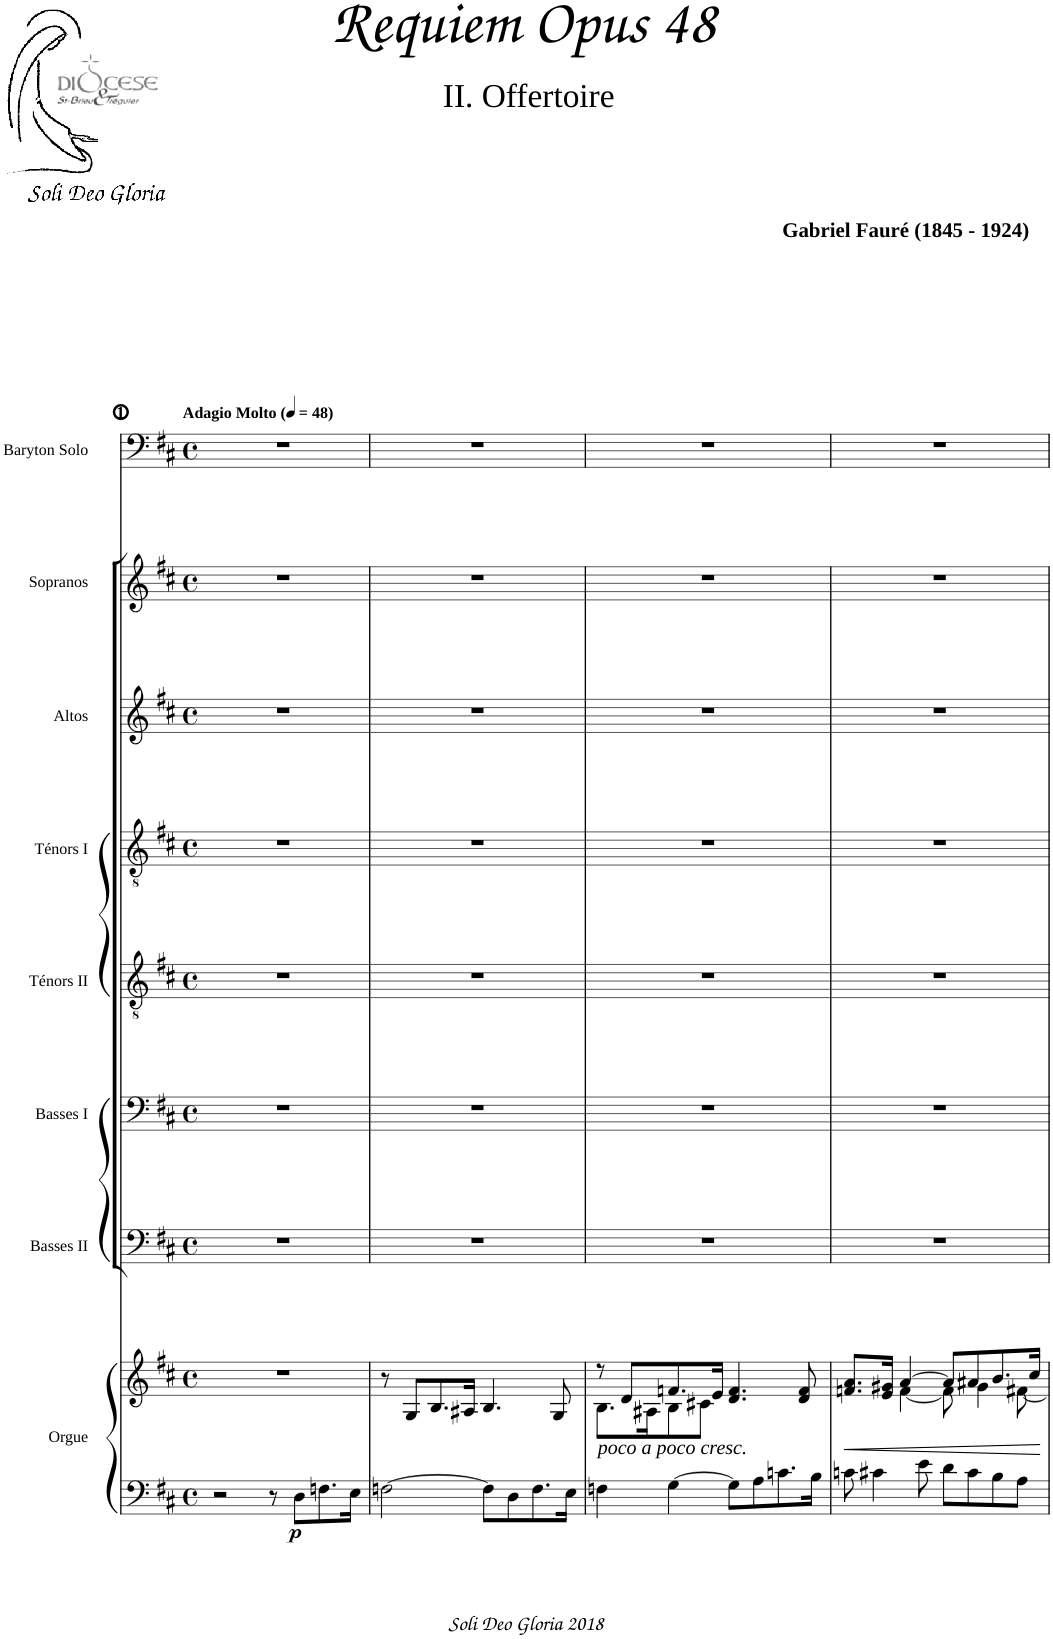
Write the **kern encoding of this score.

**kern	**kern	**dynam	**kern	**kern	**kern	**kern	**kern	**kern	**kern
*part8	*part8	*part8	*part7	*part6	*part5	*part4	*part3	*part2	*part1
*staff9	*staff8	*staff8/9	*staff7	*staff6	*staff5	*staff4	*staff3	*staff2	*staff1
*I"Orgue	*	*	*I"Basses II	*I"Basses I	*I"Ténors II	*I"Ténors I	*I"Altos	*I"Sopranos	*I"Baryton Solo
*I'Org.	*	*	*I'B. II	*I'B. I	*I'T. II	*I'T. I	*I'A.	*I'S.	*I'Bar.
*clefF4	*clefG2	*	*clefF4	*clefF4	*clefGv2	*clefGv2	*clefG2	*clefG2	*clefF4
*k[f#c#]	*k[f#c#]	*	*k[f#c#]	*k[f#c#]	*k[f#c#]	*k[f#c#]	*k[f#c#]	*k[f#c#]	*k[f#c#]
*M4/4	*M4/4	*	*M4/4	*M4/4	*M4/4	*M4/4	*M4/4	*M4/4	*M4/4
*met(c)	*met(c)	*	*met(c)	*met(c)	*met(c)	*met(c)	*met(c)	*met(c)	*met(c)
=1	=1	=1	=1	=1	=1	=1	=1	=1	=1
2r	1r	.	1r	1r	1r	1r	1r	1r	1r
8r	.	.	.	.	.	.	.	.	.
!	!	!LO:DY:b=2	!	!	!	!	!	!	!
8D\L	.	p	.	.	.	.	.	.	.
8.Fn\	.	.	.	.	.	.	.	.	.
16E\Jk	.	.	.	.	.	.	.	.	.
=2	=2	=2	=2	=2	=2	=2	=2	=2	=2
[2Fn\	8r	.	1r	1r	1r	1r	1r	1r	1r
.	8G/L	.	.	.	.	.	.	.	.
.	8.B/	.	.	.	.	.	.	.	.
.	16A#X/Jk	.	.	.	.	.	.	.	.
8F\L]	4.B/	.	.	.	.	.	.	.	.
8D\	.	.	.	.	.	.	.	.	.
8.F\	.	.	.	.	.	.	.	.	.
.	8G/	.	.	.	.	.	.	.	.
16E\Jk	.	.	.	.	.	.	.	.	.
=3	=3	=3	=3	=3	=3	=3	=3	=3	=3
*	*^	*	*	*	*	*	*	*	*
!	!LO:TX:b:i:t=poco a poco cresc.	!	!	!	!	!	!	!	!	!
4Fn\	8r	8.B\L	.	1r	1r	1r	1r	1r	1r	1r
.	8d/L	.	.	.	.	.	.	.	.	.
.	.	16A#X\K	.	.	.	.	.	.	.	.
[4G\	8.fn/	8B\	.	.	.	.	.	.	.	.
.	.	8c#X\J	.	.	.	.	.	.	.	.
.	16e/Jk	.	.	.	.	.	.	.	.	.
8G\L]	4.d/ 4.f/	2ryy	.	.	.	.	.	.	.	.
8A\	.	.	.	.	.	.	.	.	.	.
8.cn\	.	.	.	.	.	.	.	.	.	.
.	8d/ 8f/	.	.	.	.	.	.	.	.	.
16B\Jk	.	.	.	.	.	.	.	.	.	.
=4	=4	=4	=4	=4	=4	=4	=4	=4	=4	=4
!	!	!	!LO:HP:b	!	!	!	!	!	!	!
8cn\	8.fn/ 8.a/L	4ryy	<	1r	1r	1r	1r	1r	1r	1r
4c#X\	.	.	.	.	.	.	.	.	.	.
.	16e/ 16g#X/Jk	.	.	.	.	.	.	.	.	.
.	[4a/	[4f\	.	.	.	.	.	.	.	.
8e\	.	.	.	.	.	.	.	.	.	.
8d\L	8a/L]	8f\]	.	.	.	.	.	.	.	.
8c#\	8a#X/	4g#\	.	.	.	.	.	.	.	.
8B\	8.b/	.	.	.	.	.	.	.	.	.
8A\J	.	[8f#X\	.	.	.	.	.	.	.	.
.	16cc#/Jk	.	.	.	.	.	.	.	.	.
*	*v	*v	*	*	*	*	*	*	*	*
.	.	[	.	.	.	.	.	.	.
=	=	=	=	=	=	=	=	=	=
*-	*-	*-	*-	*-	*-	*-	*-	*-	*-
